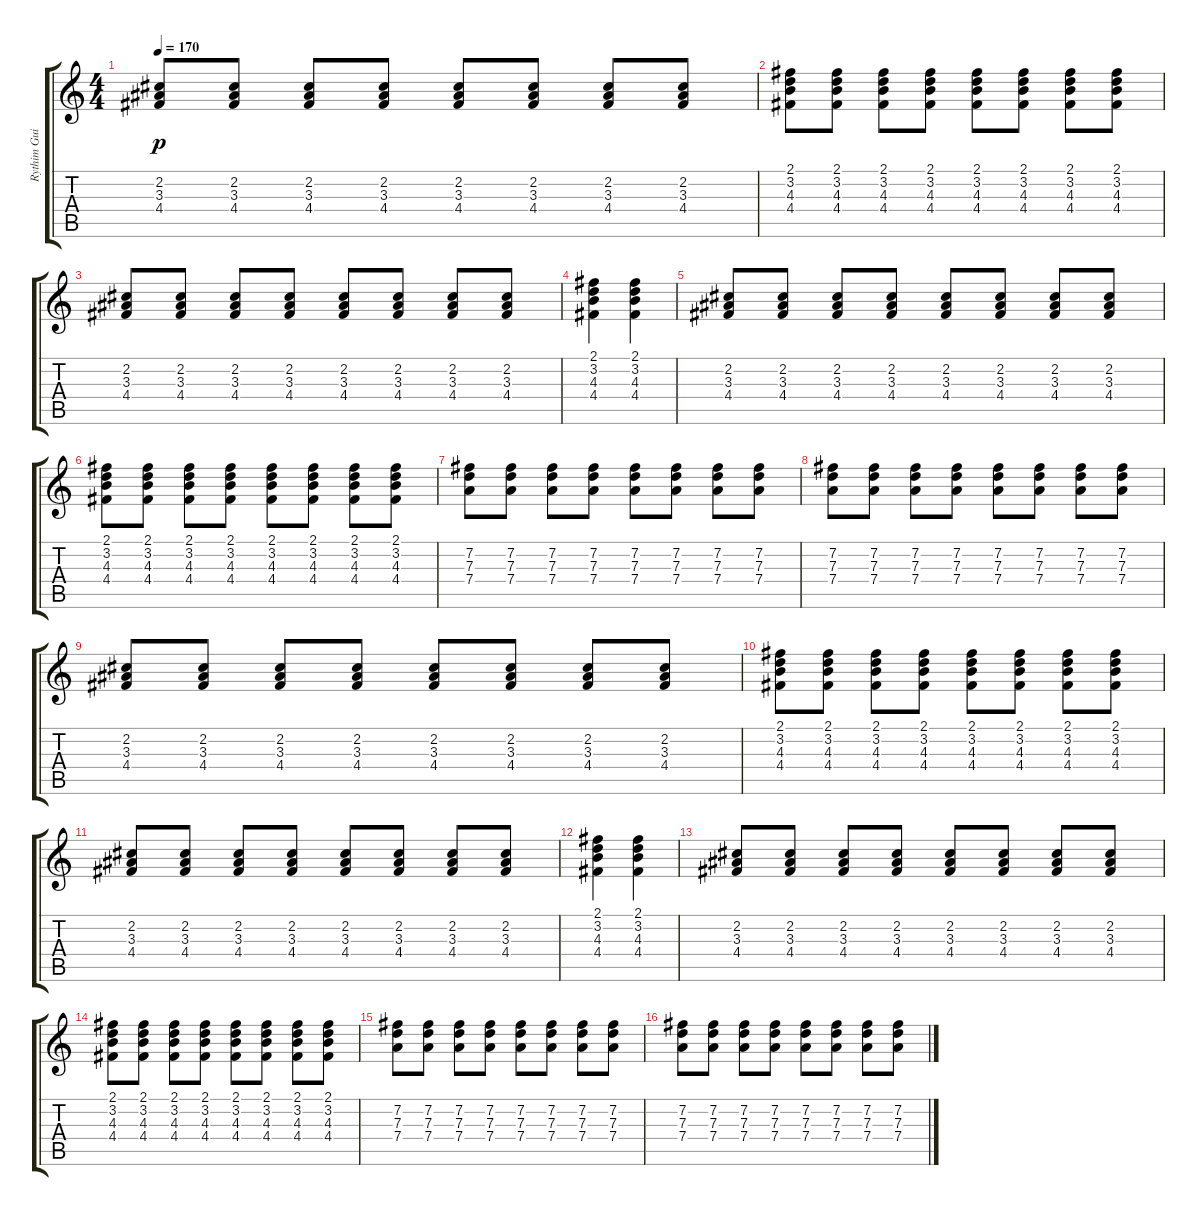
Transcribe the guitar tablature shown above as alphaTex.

\track ("Rythim Guitar" "Rythim Gui") {instrument overdrivenguitar}
\staff {score tabs}
\tuning (E4 B3 G3 D3 A2 E2) {hide}
\ts (4 4)
\tempo 170
\clef g2
\ks c
(2.2 3.3 4.4).8{dy p} (2.2 3.3 4.4).8 (2.2 3.3 4.4).8 (2.2 3.3 4.4).8 (2.2 3.3 4.4).8 (2.2 3.3 4.4).8 (2.2 3.3 4.4).8 (2.2 3.3 4.4).8 |
(2.1 3.2 4.3 4.4).8 (2.1 3.2 4.3 4.4).8 (2.1 3.2 4.3 4.4).8 (2.1 3.2 4.3 4.4).8 (2.1 3.2 4.3 4.4).8 (2.1 3.2 4.3 4.4).8 (2.1 3.2 4.3 4.4).8 (2.1 3.2 4.3 4.4).8 |
(2.2 3.3 4.4).8 (2.2 3.3 4.4).8 (2.2 3.3 4.4).8 (2.2 3.3 4.4).8 (2.2 3.3 4.4).8 (2.2 3.3 4.4).8 (2.2 3.3 4.4).8 (2.2 3.3 4.4).8 |
(2.1 3.2 4.3 4.4).4 (2.1 3.2 4.3 4.4).4 |
(2.2 3.3 4.4).8 (2.2 3.3 4.4).8 (2.2 3.3 4.4).8 (2.2 3.3 4.4).8 (2.2 3.3 4.4).8 (2.2 3.3 4.4).8 (2.2 3.3 4.4).8 (2.2 3.3 4.4).8 |
(2.1 3.2 4.3 4.4).8 (2.1 3.2 4.3 4.4).8 (2.1 3.2 4.3 4.4).8 (2.1 3.2 4.3 4.4).8 (2.1 3.2 4.3 4.4).8 (2.1 3.2 4.3 4.4).8 (2.1 3.2 4.3 4.4).8 (2.1 3.2 4.3 4.4).8 |
(7.2 7.3 7.4).8 (7.2 7.3 7.4).8 (7.2 7.3 7.4).8 (7.2 7.3 7.4).8 (7.2 7.3 7.4).8 (7.2 7.3 7.4).8 (7.2 7.3 7.4).8 (7.2 7.3 7.4).8 |
(7.2 7.3 7.4).8 (7.2 7.3 7.4).8 (7.2 7.3 7.4).8 (7.2 7.3 7.4).8 (7.2 7.3 7.4).8 (7.2 7.3 7.4).8 (7.2 7.3 7.4).8 (7.2 7.3 7.4).8 |
(2.2 3.3 4.4).8 (2.2 3.3 4.4).8 (2.2 3.3 4.4).8 (2.2 3.3 4.4).8 (2.2 3.3 4.4).8 (2.2 3.3 4.4).8 (2.2 3.3 4.4).8 (2.2 3.3 4.4).8 |
(2.1 3.2 4.3 4.4).8 (2.1 3.2 4.3 4.4).8 (2.1 3.2 4.3 4.4).8 (2.1 3.2 4.3 4.4).8 (2.1 3.2 4.3 4.4).8 (2.1 3.2 4.3 4.4).8 (2.1 3.2 4.3 4.4).8 (2.1 3.2 4.3 4.4).8 |
(2.2 3.3 4.4).8 (2.2 3.3 4.4).8 (2.2 3.3 4.4).8 (2.2 3.3 4.4).8 (2.2 3.3 4.4).8 (2.2 3.3 4.4).8 (2.2 3.3 4.4).8 (2.2 3.3 4.4).8 |
(2.1 3.2 4.3 4.4).4 (2.1 3.2 4.3 4.4).4 |
(2.2 3.3 4.4).8 (2.2 3.3 4.4).8 (2.2 3.3 4.4).8 (2.2 3.3 4.4).8 (2.2 3.3 4.4).8 (2.2 3.3 4.4).8 (2.2 3.3 4.4).8 (2.2 3.3 4.4).8 |
(2.1 3.2 4.3 4.4).8 (2.1 3.2 4.3 4.4).8 (2.1 3.2 4.3 4.4).8 (2.1 3.2 4.3 4.4).8 (2.1 3.2 4.3 4.4).8 (2.1 3.2 4.3 4.4).8 (2.1 3.2 4.3 4.4).8 (2.1 3.2 4.3 4.4).8 |
(7.2 7.3 7.4).8 (7.2 7.3 7.4).8 (7.2 7.3 7.4).8 (7.2 7.3 7.4).8 (7.2 7.3 7.4).8 (7.2 7.3 7.4).8 (7.2 7.3 7.4).8 (7.2 7.3 7.4).8 |
(7.2 7.3 7.4).8 (7.2 7.3 7.4).8 (7.2 7.3 7.4).8 (7.2 7.3 7.4).8 (7.2 7.3 7.4).8 (7.2 7.3 7.4).8 (7.2 7.3 7.4).8 (7.2 7.3 7.4).8
